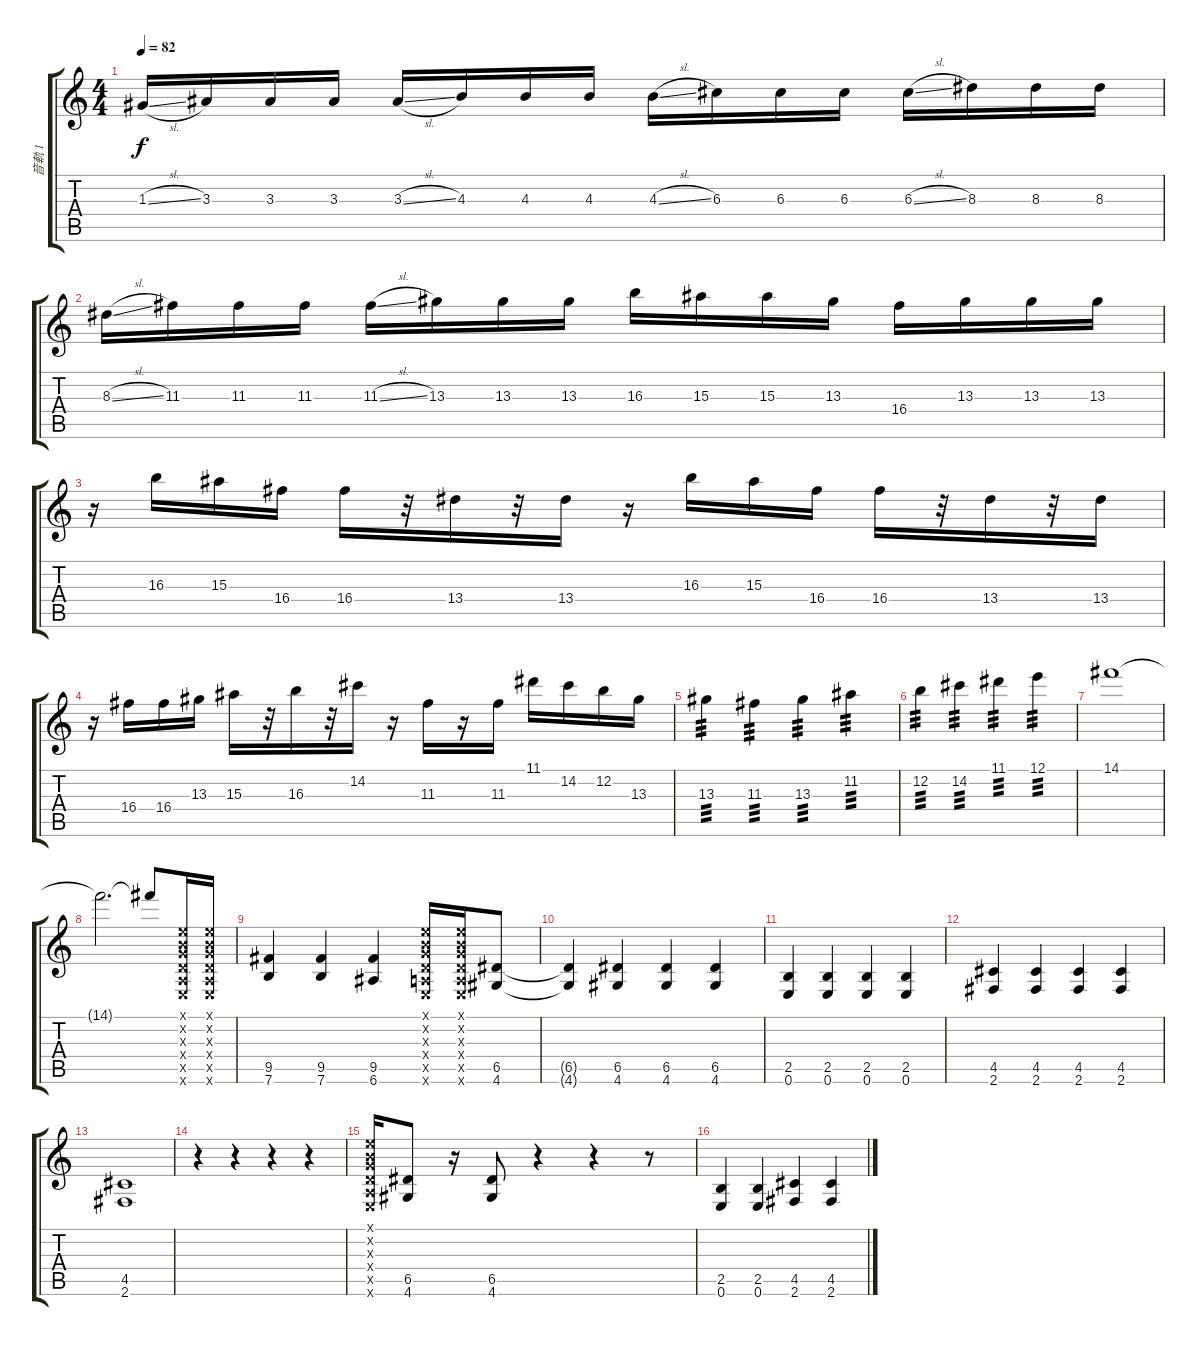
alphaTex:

\track ("音軌 1" "音軌 1") {instrument overdrivenguitar}
\staff {score tabs}
\tuning (E4 B3 G3 D3 A2 E2) {hide}
\ts (4 4)
\tempo 82
\clef g2
\ks c
1.3{sl}.16{dy f} 3.3.16 3.3.16 3.3.16 3.3{sl}.16 4.3.16 4.3.16 4.3.16 4.3{sl}.16 6.3.16 6.3.16 6.3.16 6.3{sl}.16 8.3.16 8.3.16 8.3.16 |
8.3{sl}.16 11.3.16 11.3.16 11.3.16 11.3{sl}.16 13.3.16 13.3.16 13.3.16 16.3.16 15.3.16 15.3.16 13.3.16 16.4.16 13.3.16 13.3.16 13.3.16 |
r.16 16.3.16 15.3.16 16.4.16 16.4.16 r.32 13.4.16 r.32 13.4.16 r.16 16.3.16 15.3.16 16.4.16 16.4.16 r.32 13.4.16 r.32 13.4.16 |
r.16 16.4.16 16.4.16 13.3.16 15.3.16 r.32 16.3.16 r.32 14.2.16 r.16 11.3.16 r.16 11.3.16 11.1.16 14.2.16 12.2.16 13.3.16 |
13.3.4{tp 3} 11.3.4{tp 3} 13.3.4{tp 3} 11.2.4{tp 3} |
12.2.4{tp 3} 14.2.4{tp 3} 11.1.4{tp 3} 12.1.4{tp 3} |
14.1.1 |
14.1{t}.2{d} 14.1{t}.8 (0.1{x} 0.2{x} 0.3{x} 0.4{x} 0.5{x} 0.6{x}).16 (0.1{x} 0.2{x} 0.3{x} 0.4{x} 0.5{x} 0.6{x}).16 |
(9.5 7.6).4 (9.5 7.6).4 (9.5 6.6).4 (0.1{x} 0.2{x} 0.3{x} 0.4{x} 0.5{x} 0.6{x}).16 (0.1{x} 0.2{x} 0.3{x} 0.4{x} 0.5{x} 0.6{x}).16 (6.5 4.6).8 |
(6.5{t} 4.6{t}).4 (6.5 4.6).4 (6.5 4.6).4 (6.5 4.6).4 |
(2.5 0.6).4 (2.5 0.6).4 (2.5 0.6).4 (2.5 0.6).4 |
(4.5 2.6).4 (4.5 2.6).4 (4.5 2.6).4 (4.5 2.6).4 |
(4.5 2.6).1 |
r.4 r.4 r.4 r.4 |
(0.1{x} 0.2{x} 0.3{x} 0.4{x} 0.5{x} 0.6{x}).16 (6.5 4.6).8 r.16 (6.5 4.6).8 r.4 r.4 r.8 |
(2.5 0.6).4 (2.5 0.6).4 (4.5 2.6).4 (4.5 2.6).4
